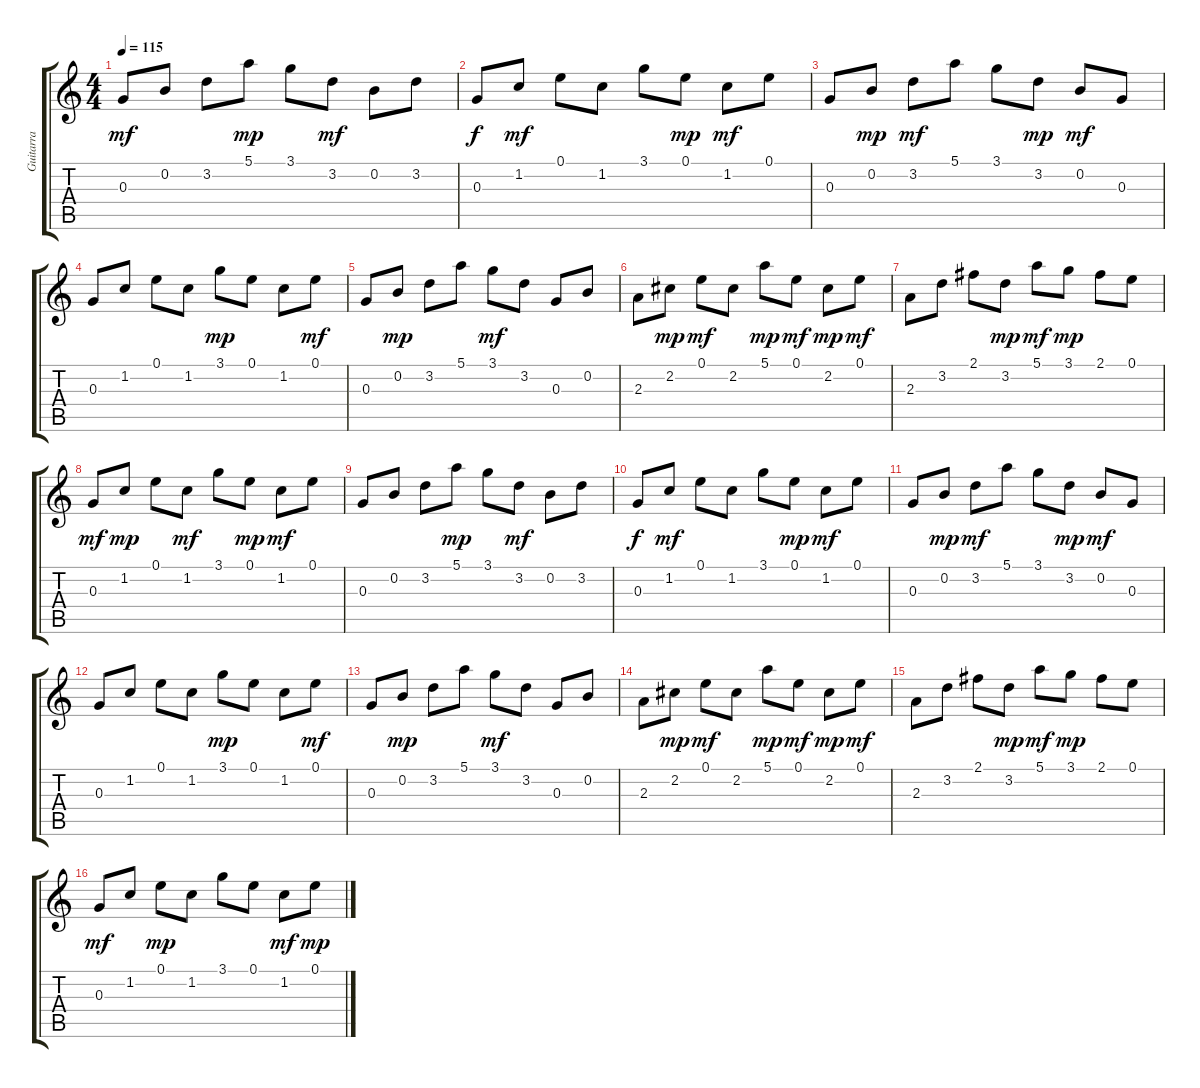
\track ("Guitarra" "Guitarra") {instrument acousticguitarsteel}
\staff {score tabs}
\tuning (E4 B3 G3 D3 A2 E2) {hide}
\ts (4 4)
\tempo 115
\clef g2
\ks c
0.3.8{dy mf} 0.2.8 3.2.8 5.1.8{dy mp} 3.1.8 3.2.8{dy mf} 0.2.8 3.2.8 |
0.3.8{dy f} 1.2.8{dy mf} 0.1.8 1.2.8 3.1.8 0.1.8{dy mp} 1.2.8{dy mf} 0.1.8 |
0.3.8 0.2.8{dy mp} 3.2.8{dy mf} 5.1.8 3.1.8 3.2.8{dy mp} 0.2.8{dy mf} 0.3.8 |
0.3.8 1.2.8 0.1.8 1.2.8 3.1.8{dy mp} 0.1.8 1.2.8 0.1.8{dy mf} |
0.3.8 0.2.8{dy mp} 3.2.8 5.1.8 3.1.8{dy mf} 3.2.8 0.3.8 0.2.8 |
2.3.8 2.2.8{dy mp} 0.1.8{dy mf} 2.2.8 5.1.8{dy mp} 0.1.8{dy mf} 2.2.8{dy mp} 0.1.8{dy mf} |
2.3.8 3.2.8 2.1.8 3.2.8{dy mp} 5.1.8{dy mf} 3.1.8{dy mp} 2.1.8 0.1.8 |
0.3.8{dy mf} 1.2.8{dy mp} 0.1.8 1.2.8{dy mf} 3.1.8 0.1.8{dy mp} 1.2.8{dy mf} 0.1.8 |
0.3.8 0.2.8 3.2.8 5.1.8{dy mp} 3.1.8 3.2.8{dy mf} 0.2.8 3.2.8 |
0.3.8{dy f} 1.2.8{dy mf} 0.1.8 1.2.8 3.1.8 0.1.8{dy mp} 1.2.8{dy mf} 0.1.8 |
0.3.8 0.2.8{dy mp} 3.2.8{dy mf} 5.1.8 3.1.8 3.2.8{dy mp} 0.2.8{dy mf} 0.3.8 |
0.3.8 1.2.8 0.1.8 1.2.8 3.1.8{dy mp} 0.1.8 1.2.8 0.1.8{dy mf} |
0.3.8 0.2.8{dy mp} 3.2.8 5.1.8 3.1.8{dy mf} 3.2.8 0.3.8 0.2.8 |
2.3.8 2.2.8{dy mp} 0.1.8{dy mf} 2.2.8 5.1.8{dy mp} 0.1.8{dy mf} 2.2.8{dy mp} 0.1.8{dy mf} |
2.3.8 3.2.8 2.1.8 3.2.8{dy mp} 5.1.8{dy mf} 3.1.8{dy mp} 2.1.8 0.1.8 |
0.3.8{dy mf} 1.2.8 0.1.8{dy mp} 1.2.8 3.1.8 0.1.8 1.2.8{dy mf} 0.1.8{dy mp}
